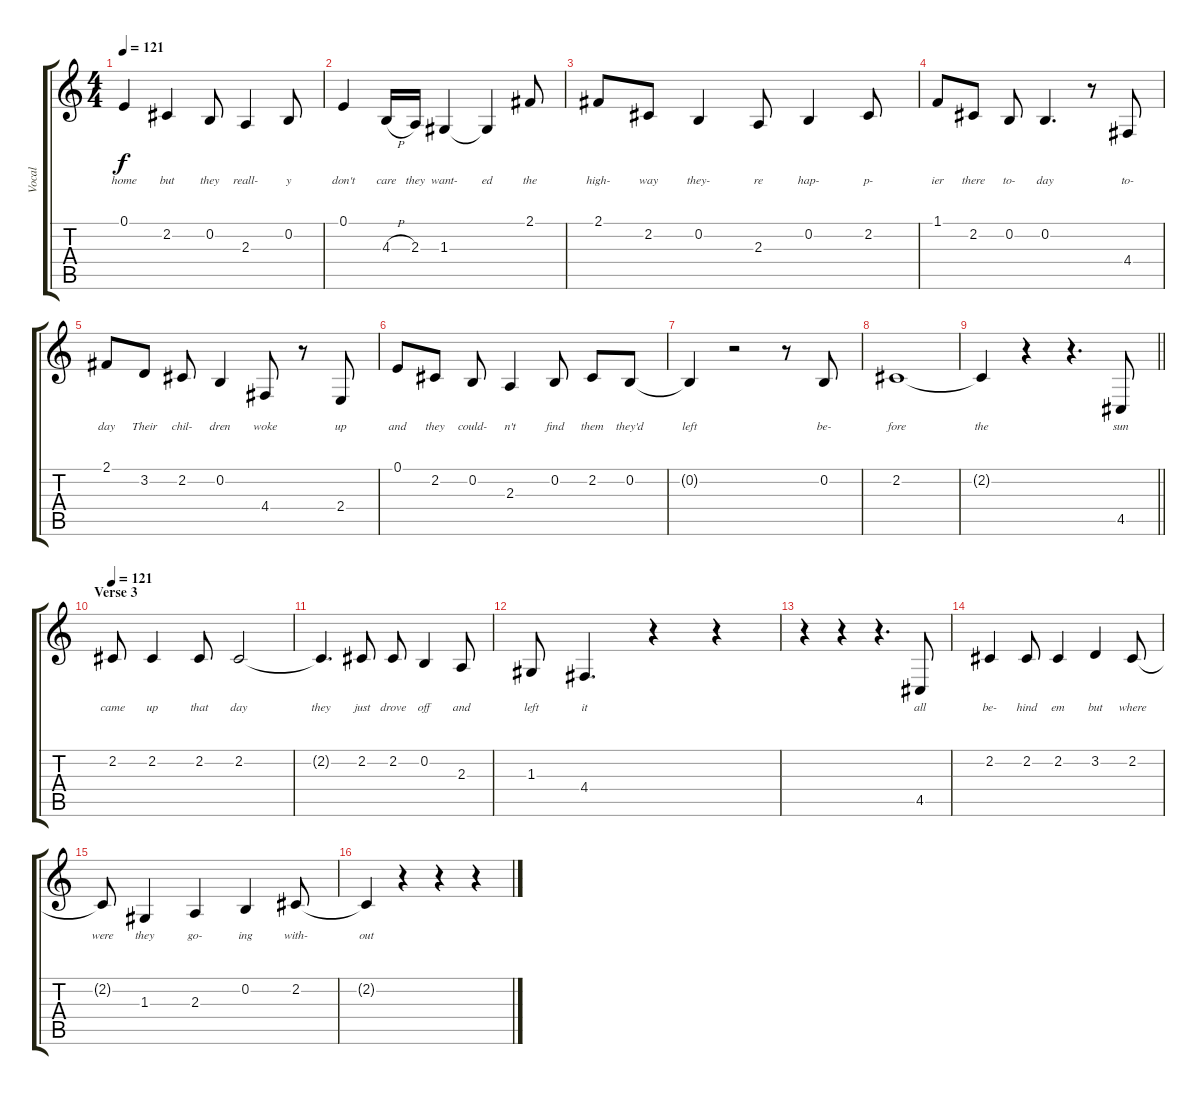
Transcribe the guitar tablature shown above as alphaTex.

\track ("Vocal" "Vocal") {instrument brightacousticpiano}
\staff {score tabs}
\tuning (E4 B3 G3 D3 A2 E2) {hide}
\ts (4 4)
\tempo 121
\clef g2
\ks c
0.1.4{lyrics (0 "home") lyrics (1 "") lyrics (2 "") lyrics (3 "") lyrics (4 "") dy f} 2.2.4{lyrics (0 "but") lyrics (1 "") lyrics (2 "") lyrics (3 "") lyrics (4 "")} 0.2.8{lyrics (0 "they") lyrics (1 "") lyrics (2 "") lyrics (3 "") lyrics (4 "")} 2.3.4{lyrics (0 "reall-") lyrics (1 "") lyrics (2 "") lyrics (3 "") lyrics (4 "")} 0.2.8{lyrics (0 "y") lyrics (1 "") lyrics (2 "") lyrics (3 "") lyrics (4 "")} |
0.1.4{lyrics (0 "don't") lyrics (1 "") lyrics (2 "") lyrics (3 "") lyrics (4 "")} 4.3{h}.16{lyrics (0 "care") lyrics (1 "") lyrics (2 "") lyrics (3 "") lyrics (4 "")} 2.3.16{lyrics (0 "they") lyrics (1 "") lyrics (2 "") lyrics (3 "") lyrics (4 "")} 1.3.4{lyrics (0 "want-") lyrics (1 "") lyrics (2 "") lyrics (3 "") lyrics (4 "")} 1.3{t}.4{lyrics (0 "ed") lyrics (1 "") lyrics (2 "") lyrics (3 "") lyrics (4 "")} 2.1.8{lyrics (0 "the") lyrics (1 "") lyrics (2 "") lyrics (3 "") lyrics (4 "")} |
2.1.8{lyrics (0 "high-") lyrics (1 "") lyrics (2 "") lyrics (3 "") lyrics (4 "")} 2.2.8{lyrics (0 "way") lyrics (1 "") lyrics (2 "") lyrics (3 "") lyrics (4 "")} 0.2.4{lyrics (0 "they-") lyrics (1 "") lyrics (2 "") lyrics (3 "") lyrics (4 "")} 2.3.8{lyrics (0 "re") lyrics (1 "") lyrics (2 "") lyrics (3 "") lyrics (4 "")} 0.2.4{lyrics (0 "hap-") lyrics (1 "") lyrics (2 "") lyrics (3 "") lyrics (4 "")} 2.2.8{lyrics (0 "p-") lyrics (1 "") lyrics (2 "") lyrics (3 "") lyrics (4 "")} |
1.1.8{lyrics (0 "ier") lyrics (1 "") lyrics (2 "") lyrics (3 "") lyrics (4 "")} 2.2.8{lyrics (0 "there") lyrics (1 "") lyrics (2 "") lyrics (3 "") lyrics (4 "")} 0.2.8{lyrics (0 "to-") lyrics (1 "") lyrics (2 "") lyrics (3 "") lyrics (4 "")} 0.2.4{d lyrics (0 "day") lyrics (1 "") lyrics (2 "") lyrics (3 "") lyrics (4 "")} r.8 4.4.8{lyrics (0 "to-") lyrics (1 "") lyrics (2 "") lyrics (3 "") lyrics (4 "")} |
2.1.8{lyrics (0 "day") lyrics (1 "") lyrics (2 "") lyrics (3 "") lyrics (4 "")} 3.2.8{lyrics (0 "Their") lyrics (1 "") lyrics (2 "") lyrics (3 "") lyrics (4 "")} 2.2.8{lyrics (0 "chil-") lyrics (1 "") lyrics (2 "") lyrics (3 "") lyrics (4 "")} 0.2.4{lyrics (0 "dren") lyrics (1 "") lyrics (2 "") lyrics (3 "") lyrics (4 "")} 4.4.8{lyrics (0 "woke") lyrics (1 "") lyrics (2 "") lyrics (3 "") lyrics (4 "")} r.8 2.4.8{lyrics (0 "up") lyrics (1 "") lyrics (2 "") lyrics (3 "") lyrics (4 "")} |
0.1.8{lyrics (0 "and") lyrics (1 "") lyrics (2 "") lyrics (3 "") lyrics (4 "")} 2.2.8{lyrics (0 "they") lyrics (1 "") lyrics (2 "") lyrics (3 "") lyrics (4 "")} 0.2.8{lyrics (0 "could-") lyrics (1 "") lyrics (2 "") lyrics (3 "") lyrics (4 "")} 2.3.4{lyrics (0 "n't") lyrics (1 "") lyrics (2 "") lyrics (3 "") lyrics (4 "")} 0.2.8{lyrics (0 "find") lyrics (1 "") lyrics (2 "") lyrics (3 "") lyrics (4 "")} 2.2.8{lyrics (0 "them") lyrics (1 "") lyrics (2 "") lyrics (3 "") lyrics (4 "")} 0.2.8{lyrics (0 "they'd") lyrics (1 "") lyrics (2 "") lyrics (3 "") lyrics (4 "")} |
0.2{t}.4{lyrics (0 "left") lyrics (1 "") lyrics (2 "") lyrics (3 "") lyrics (4 "")} r.2 r.8 0.2.8{lyrics (0 "be-") lyrics (1 "") lyrics (2 "") lyrics (3 "") lyrics (4 "")} |
2.2.1{lyrics (0 "fore") lyrics (1 "") lyrics (2 "") lyrics (3 "") lyrics (4 "")} |
\barLineRight lightlight
2.2{t}.4{lyrics (0 "the") lyrics (1 "") lyrics (2 "") lyrics (3 "") lyrics (4 "")} r.4 r.4{d} 4.5.8{lyrics (0 "sun") lyrics (1 "") lyrics (2 "") lyrics (3 "") lyrics (4 "")} |
\section ("" "Verse 3")
\tempo 121
2.2.8{lyrics (0 "came") lyrics (1 "") lyrics (2 "") lyrics (3 "") lyrics (4 "")} 2.2.4{lyrics (0 "up") lyrics (1 "") lyrics (2 "") lyrics (3 "") lyrics (4 "")} 2.2.8{lyrics (0 "that") lyrics (1 "") lyrics (2 "") lyrics (3 "") lyrics (4 "")} 2.2.2{lyrics (0 "day") lyrics (1 "") lyrics (2 "") lyrics (3 "") lyrics (4 "")} |
2.2{t}.4{d lyrics (0 "they") lyrics (1 "") lyrics (2 "") lyrics (3 "") lyrics (4 "")} 2.2.8{lyrics (0 "just") lyrics (1 "") lyrics (2 "") lyrics (3 "") lyrics (4 "")} 2.2.8{lyrics (0 "drove") lyrics (1 "") lyrics (2 "") lyrics (3 "") lyrics (4 "")} 0.2.4{lyrics (0 "off") lyrics (1 "") lyrics (2 "") lyrics (3 "") lyrics (4 "")} 2.3.8{lyrics (0 "and") lyrics (1 "") lyrics (2 "") lyrics (3 "") lyrics (4 "")} |
1.3.8{lyrics (0 "left") lyrics (1 "") lyrics (2 "") lyrics (3 "") lyrics (4 "")} 4.4.4{d lyrics (0 "it") lyrics (1 "") lyrics (2 "") lyrics (3 "") lyrics (4 "")} r.4 r.4 |
r.4 r.4 r.4{d} 4.5.8{lyrics (0 "all") lyrics (1 "") lyrics (2 "") lyrics (3 "") lyrics (4 "")} |
2.2.4{lyrics (0 "be-") lyrics (1 "") lyrics (2 "") lyrics (3 "") lyrics (4 "")} 2.2.8{lyrics (0 "hind") lyrics (1 "") lyrics (2 "") lyrics (3 "") lyrics (4 "")} 2.2.4{lyrics (0 "em") lyrics (1 "") lyrics (2 "") lyrics (3 "") lyrics (4 "")} 3.2.4{lyrics (0 "but") lyrics (1 "") lyrics (2 "") lyrics (3 "") lyrics (4 "")} 2.2.8{lyrics (0 "where") lyrics (1 "") lyrics (2 "") lyrics (3 "") lyrics (4 "")} |
2.2{t}.8{lyrics (0 "were") lyrics (1 "") lyrics (2 "") lyrics (3 "") lyrics (4 "")} 1.3.4{lyrics (0 "they") lyrics (1 "") lyrics (2 "") lyrics (3 "") lyrics (4 "")} 2.3.4{lyrics (0 "go-") lyrics (1 "") lyrics (2 "") lyrics (3 "") lyrics (4 "")} 0.2.4{lyrics (0 "ing") lyrics (1 "") lyrics (2 "") lyrics (3 "") lyrics (4 "")} 2.2.8{lyrics (0 "with-") lyrics (1 "") lyrics (2 "") lyrics (3 "") lyrics (4 "")} |
2.2{t}.4{lyrics (0 "out") lyrics (1 "") lyrics (2 "") lyrics (3 "") lyrics (4 "")} r.4 r.4 r.4
